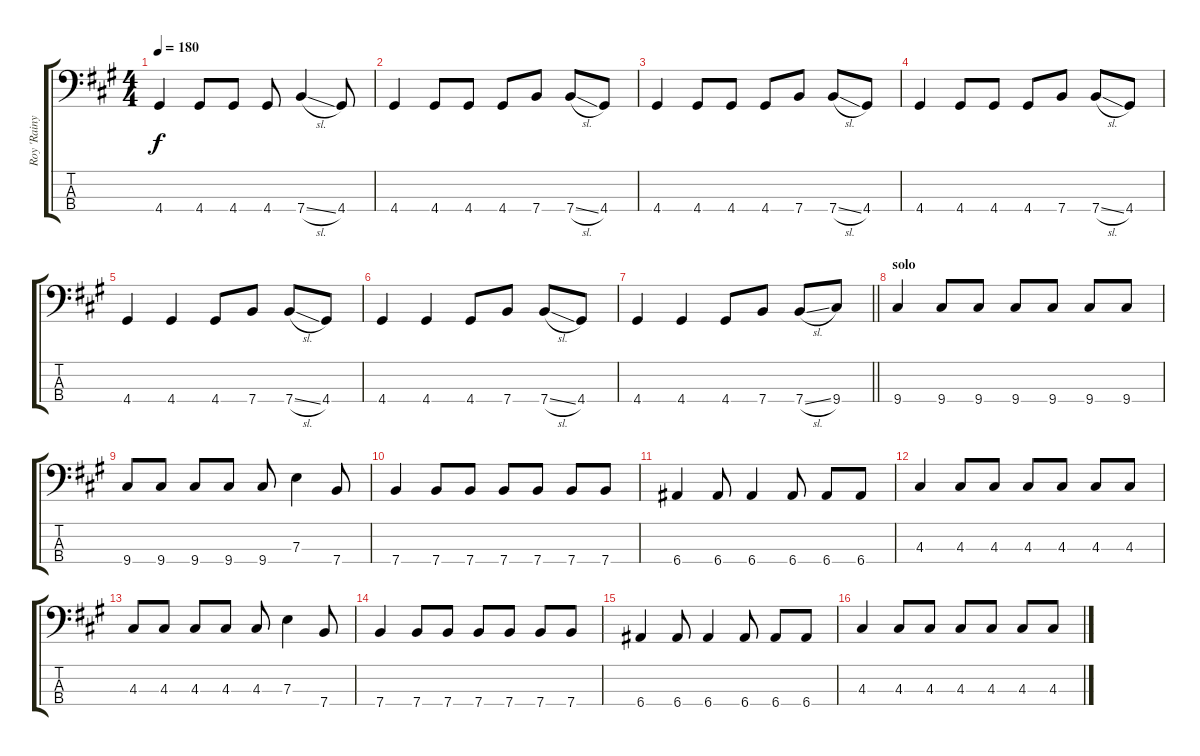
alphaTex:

\track ("Roy 'Rainy' Wainwright" "Roy 'Rainy") {instrument electricbassfinger}
\staff {score tabs}
\tuning (G2 D2 A1 E1) {hide}
\ts (4 4)
\tempo 180
\clef f4
\ks a
4.4.4{dy f} 4.4.8 4.4.8 4.4.8 7.4{sl}.4 4.4.8 |
4.4.4 4.4.8 4.4.8 4.4.8 7.4.8 7.4{sl}.8 4.4.8 |
4.4.4 4.4.8 4.4.8 4.4.8 7.4.8 7.4{sl}.8 4.4.8 |
4.4.4 4.4.8 4.4.8 4.4.8 7.4.8 7.4{sl}.8 4.4.8 |
4.4.4 4.4.4 4.4.8 7.4.8 7.4{sl}.8 4.4.8 |
4.4.4 4.4.4 4.4.8 7.4.8 7.4{sl}.8 4.4.8 |
\barLineRight lightlight
4.4.4 4.4.4 4.4.8 7.4.8 7.4{sl}.8 9.4.8 |
\section ("" "solo")
9.4.4 9.4.8 9.4.8 9.4.8 9.4.8 9.4.8 9.4.8 |
9.4.8 9.4.8 9.4.8 9.4.8 9.4.8 7.3.4 7.4.8 |
7.4.4 7.4.8 7.4.8 7.4.8 7.4.8 7.4.8 7.4.8 |
6.4.4 6.4.8 6.4.4 6.4.8 6.4.8 6.4.8 |
4.3.4 4.3.8 4.3.8 4.3.8 4.3.8 4.3.8 4.3.8 |
4.3.8 4.3.8 4.3.8 4.3.8 4.3.8 7.3.4 7.4.8 |
7.4.4 7.4.8 7.4.8 7.4.8 7.4.8 7.4.8 7.4.8 |
6.4.4 6.4.8 6.4.4 6.4.8 6.4.8 6.4.8 |
4.3.4 4.3.8 4.3.8 4.3.8 4.3.8 4.3.8 4.3.8
